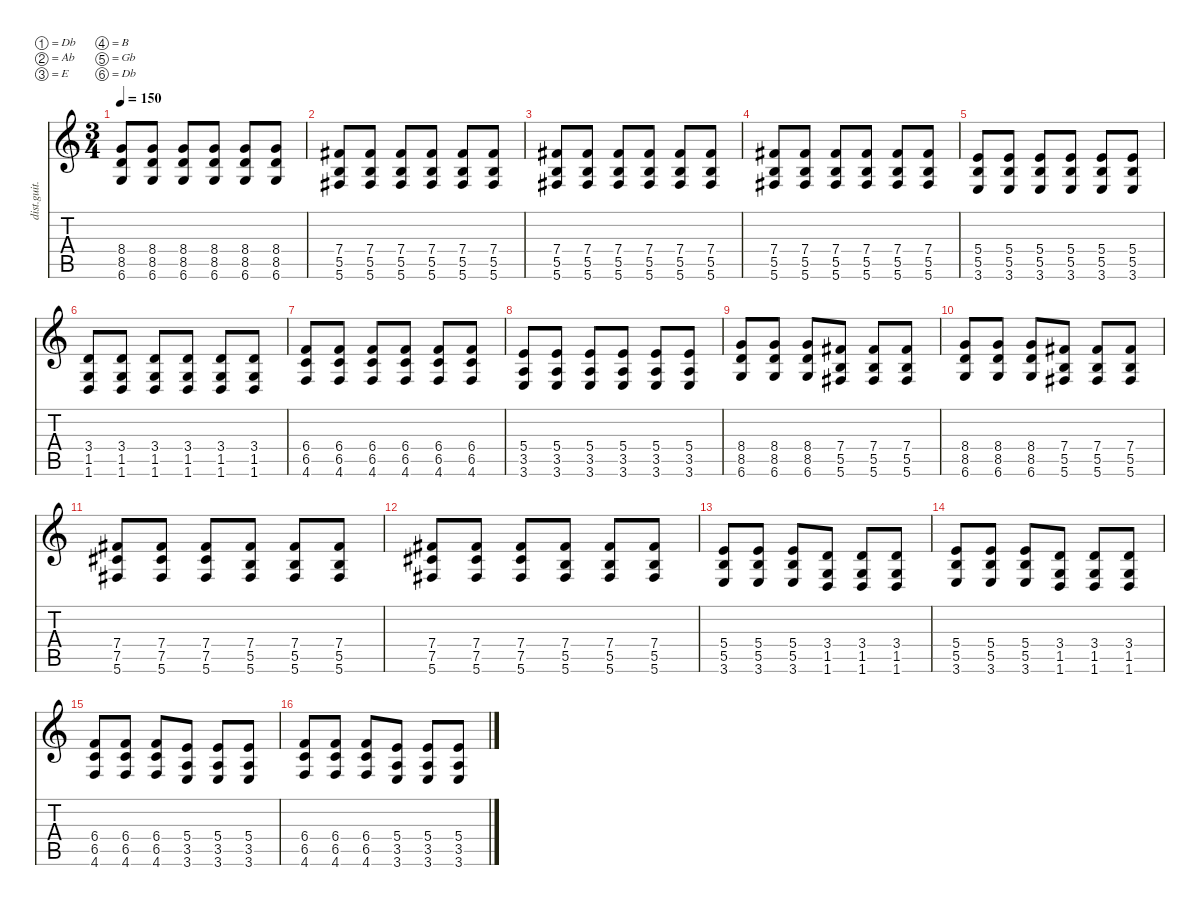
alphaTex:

\defaultSystemsLayout 4
\hideDynamics
\bracketExtendMode nobrackets
\otherSystemsTrackNameOrientation horizontal
\track ("P. Waggoner Gtr." "dist.guit.") {instrument distortionguitar}
\staff {score tabs}
\tuning (Db4 Ab3 E3 B2 Gb2 Db2)
\ts (3 4)
\tempo 150
\clef g2
\ks c
(8.4 8.5 6.6).8{dy f beam Up} (8.4 8.5 6.6).8{beam Up} (8.4 8.5 6.6).8{beam Up} (8.4 8.5 6.6).8{beam Up} (8.4 8.5 6.6).8{beam Up} (8.4 8.5 6.6).8{beam Up} |
(7.4{acc #} 5.5 5.6{acc #}).8{beam Up} (7.4{acc #} 5.5 5.6{acc #}).8{beam Up} (7.4{acc #} 5.5 5.6{acc #}).8{beam Up} (7.4{acc #} 5.5 5.6{acc #}).8{beam Up} (7.4{acc #} 5.5 5.6{acc #}).8{beam Up} (7.4{acc #} 5.5 5.6{acc #}).8{beam Up} |
(7.4{acc #} 5.5 5.6{acc #}).8{beam Up} (7.4{acc #} 5.5 5.6{acc #}).8{beam Up} (7.4{acc #} 5.5 5.6{acc #}).8{beam Up} (7.4{acc #} 5.5 5.6{acc #}).8{beam Up} (7.4{acc #} 5.5 5.6{acc #}).8{beam Up} (7.4{acc #} 5.5 5.6{acc #}).8{beam Up} |
(7.4{acc #} 5.5 5.6{acc #}).8{beam Up} (7.4{acc #} 5.5 5.6{acc #}).8{beam Up} (7.4{acc #} 5.5 5.6{acc #}).8{beam Up} (7.4{acc #} 5.5 5.6{acc #}).8{beam Up} (7.4{acc #} 5.5 5.6{acc #}).8{beam Up} (7.4{acc #} 5.5 5.6{acc #}).8{beam Up} |
(5.4 5.5 3.6).8{beam Up} (5.4 5.5 3.6).8{beam Up} (5.4 5.5 3.6).8{beam Up} (5.4 5.5 3.6).8{beam Up} (5.4 5.5 3.6).8{beam Up} (5.4 5.5 3.6).8{beam Up} |
(3.4 1.5 1.6).8{beam Up} (3.4 1.5 1.6).8{beam Up} (3.4 1.5 1.6).8{beam Up} (3.4 1.5 1.6).8{beam Up} (3.4 1.5 1.6).8{beam Up} (3.4 1.5 1.6).8{beam Up} |
(6.4 6.5 4.6).8{beam Up} (6.4 6.5 4.6).8{beam Up} (6.4 6.5 4.6).8{beam Up} (6.4 6.5 4.6).8{beam Up} (6.4 6.5 4.6).8{beam Up} (6.4 6.5 4.6).8{beam Up} |
(5.4 3.5 3.6).8{beam Up} (5.4 3.5 3.6).8{beam Up} (5.4 3.5 3.6).8{beam Up} (5.4 3.5 3.6).8{beam Up} (5.4 3.5 3.6).8{beam Up} (5.4 3.5 3.6).8{beam Up} |
(8.4 8.5 6.6).8{beam Up} (8.4 8.5 6.6).8{beam Up} (8.4 8.5 6.6).8{beam Up} (7.4{acc #} 5.5 5.6{acc #}).8{beam Up} (7.4{acc #} 5.5 5.6{acc #}).8{beam Up} (7.4{acc #} 5.5 5.6{acc #}).8{beam Up} |
(8.4 8.5 6.6).8{beam Up} (8.4 8.5 6.6).8{beam Up} (8.4 8.5 6.6).8{beam Up} (7.4{acc #} 5.5 5.6{acc #}).8{beam Up} (7.4{acc #} 5.5 5.6{acc #}).8{beam Up} (7.4{acc #} 5.5 5.6{acc #}).8{beam Up} |
(7.4{acc #} 7.5{acc #} 5.6{acc #}).8{beam Up} (7.4{acc #} 7.5{acc #} 5.6{acc #}).8{beam Up} (7.4{acc #} 7.5{acc #} 5.6{acc #}).8{beam Up} (7.4{acc #} 5.5 5.6{acc #}).8{beam Up} (7.4{acc #} 5.5 5.6{acc #}).8{beam Up} (7.4{acc #} 5.5 5.6{acc #}).8{beam Up} |
(7.4{acc #} 7.5{acc #} 5.6{acc #}).8{beam Up} (7.4{acc #} 7.5{acc #} 5.6{acc #}).8{beam Up} (7.4{acc #} 7.5{acc #} 5.6{acc #}).8{beam Up} (7.4{acc #} 5.5 5.6{acc #}).8{beam Up} (7.4{acc #} 5.5 5.6{acc #}).8{beam Up} (7.4{acc #} 5.5 5.6{acc #}).8{beam Up} |
(5.4 5.5 3.6).8{beam Up} (5.4 5.5 3.6).8{beam Up} (5.4 5.5 3.6).8{beam Up} (3.4 1.5 1.6).8{beam Up} (3.4 1.5 1.6).8{beam Up} (3.4 1.5 1.6).8{beam Up} |
(5.4 5.5 3.6).8{beam Up} (5.4 5.5 3.6).8{beam Up} (5.4 5.5 3.6).8{beam Up} (3.4 1.5 1.6).8{beam Up} (3.4 1.5 1.6).8{beam Up} (3.4 1.5 1.6).8{beam Up} |
(6.4 6.5 4.6).8{beam Up} (6.4 6.5 4.6).8{beam Up} (6.4 6.5 4.6).8{beam Up} (5.4 3.5 3.6).8{beam Up} (5.4 3.5 3.6).8{beam Up} (5.4 3.5 3.6).8{beam Up} |
(6.4 6.5 4.6).8{beam Up} (6.4 6.5 4.6).8{beam Up} (6.4 6.5 4.6).8{beam Up} (5.4 3.5 3.6).8{beam Up} (5.4 3.5 3.6).8{beam Up} (5.4 3.5 3.6).8{beam Up}
